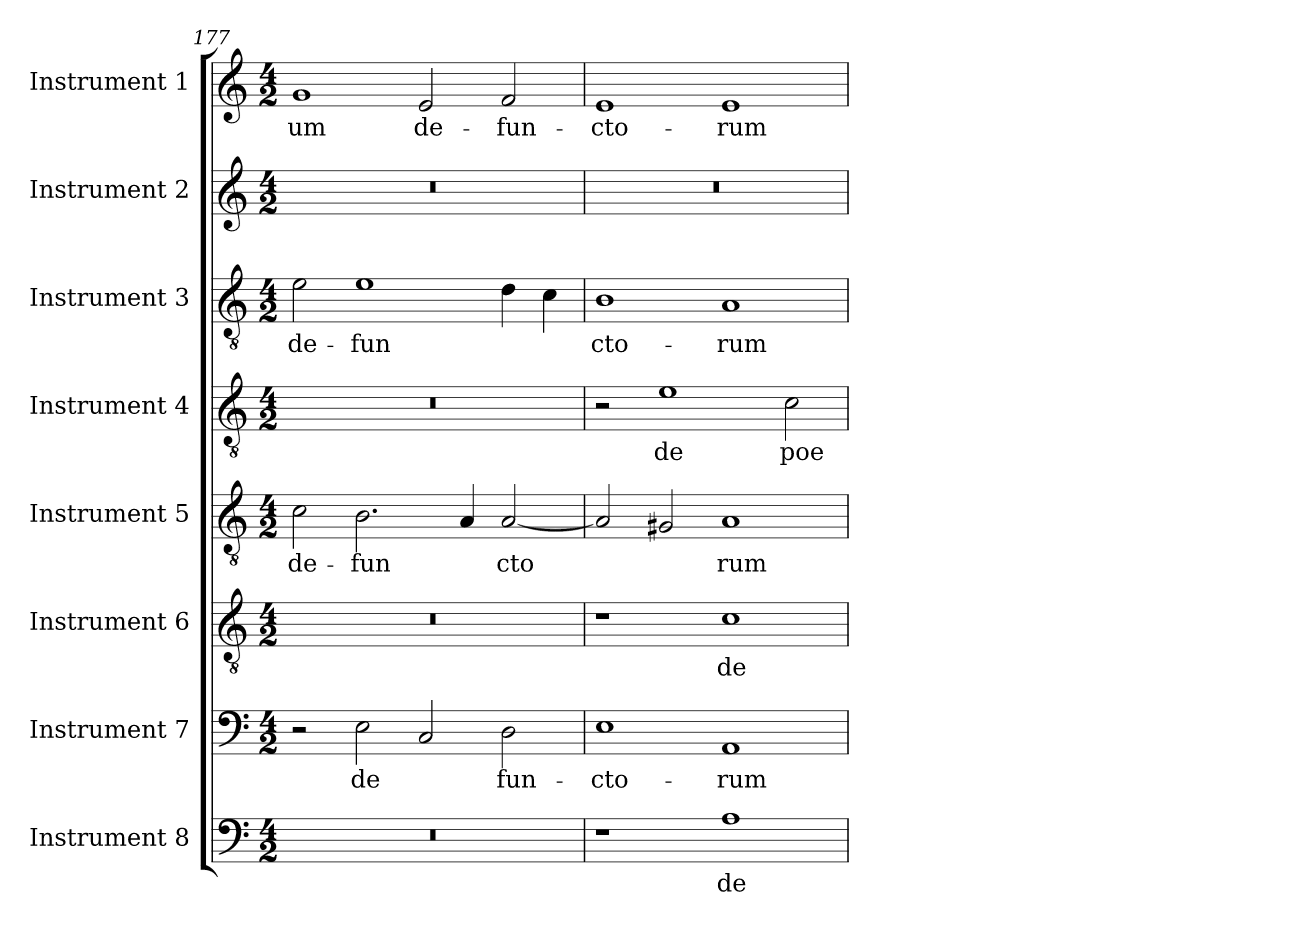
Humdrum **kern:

**kern	**text	**kern	**text	**kern	**text	**kern	**text	**kern	**text	**kern	**text	**kern	**kern	**text
*part8	*part8	*part7	*part7	*part6	*part6	*part5	*part5	*part4	*part4	*part3	*part3	*part2	*part1	*part1
*staff8	*staff8	*staff7	*staff7	*staff6	*staff6	*staff5	*staff5	*staff4	*staff4	*staff3	*staff3	*staff2	*staff1	*staff1
*I"Instrument 8	*	*I"Instrument 7	*	*I"Instrument 6	*	*I"Instrument 5	*	*I"Instrument 4	*	*I"Instrument 3	*	*I"Instrument 2	*I"Instrument 1	*
*clefF4	*	*clefF4	*	*clefGv2	*	*clefGv2	*	*clefGv2	*	*clefGv2	*	*clefG2	*clefG2	*
*k[]	*	*k[]	*	*k[]	*	*k[]	*	*k[]	*	*k[]	*	*k[]	*k[]	*
*C:	*	*C:	*	*C:	*	*C:	*	*C:	*	*C:	*	*C:	*C:	*
*M4/2	*	*M4/2	*	*M4/2	*	*M4/2	*	*M4/2	*	*M4/2	*	*M4/2	*M4/2	*
=177	=177	=177	=177	=177	=177	=177	=177	=177	=177	=177	=177	=177	=177	=177
!	!	!	!	!	!	!	!LO:LY:b:cj	!	!	!	!LO:LY:b:cj	!	!	!LO:LY:b:cj
0r	.	2r	.	0r	.	2c\	de-	0r	.	2e\	de-	0r	1g	-um
!	!	!	!LO:LY:b:cj	!	!	!	!LO:LY:b:cj	!	!	!	!LO:LY:b:cj	!	!	!
.	.	2E\	de-	.	.	2.B\	-fun-	.	.	1e	-fun-	.	.	.
!	!	!	!LO:LY:b:cj	!	!	!	!	!	!	!	!	!	!	!LO:LY:b:cj
.	.	2C/	--	.	.	.	.	.	.	.	.	.	2e/	de-
!	!	!	!	!	!	!	!LO:LY:b:cj	!	!	!	!	!	!	!
.	.	.	.	.	.	4A/	--	.	.	.	.	.	.	.
!	!	!	!LO:LY:b:cj	!	!	!	!LO:LY:b:cj	!	!	!	!LO:LY:b:cj	!	!	!LO:LY:b:cj
.	.	2D\	-fun-	.	.	[<2A/	-cto-	.	.	4d\	--	.	2f/	-fun-
!	!	!	!	!	!	!	!	!	!	!	!LO:LY:b:cj	!	!	!
.	.	.	.	.	.	.	.	.	.	4c\	--	.	.	.
=178	=178	=178	=178	=178	=178	=178	=178	=178	=178	=178	=178	=178	=178	=178
!	!	!	!LO:LY:b:cj	!	!	!	!LO:LY:b:cj	!	!	!	!LO:LY:b:cj	!	!	!LO:LY:b:cj
1r	.	1E	-cto-	1r	.	2A/]	--	2r	.	1B	-cto-	0r	1e	-cto-
!	!	!	!	!	!	!	!LO:LY:b:cj	!	!LO:LY:b:cj	!	!	!	!	!
.	.	.	.	.	.	2G#X/	--	1e	de	.	.	.	.	.
!	!LO:LY:b:cj	!	!LO:LY:b:cj	!	!LO:LY:b:cj	!	!LO:LY:b:cj	!	!	!	!LO:LY:b:cj	!	!	!LO:LY:b:cj
1A	de	1AA	-rum	1c	de	1A	-rum	.	.	1A	-rum	.	1e	-rum
!	!	!	!	!	!	!	!	!	!LO:LY:b:cj	!	!	!	!	!
.	.	.	.	.	.	.	.	2c\	poe-	.	.	.	.	.
=	=	=	=	=	=	=	=	=	=	=	=	=	=	=
*-	*-	*-	*-	*-	*-	*-	*-	*-	*-	*-	*-	*-	*-	*-
